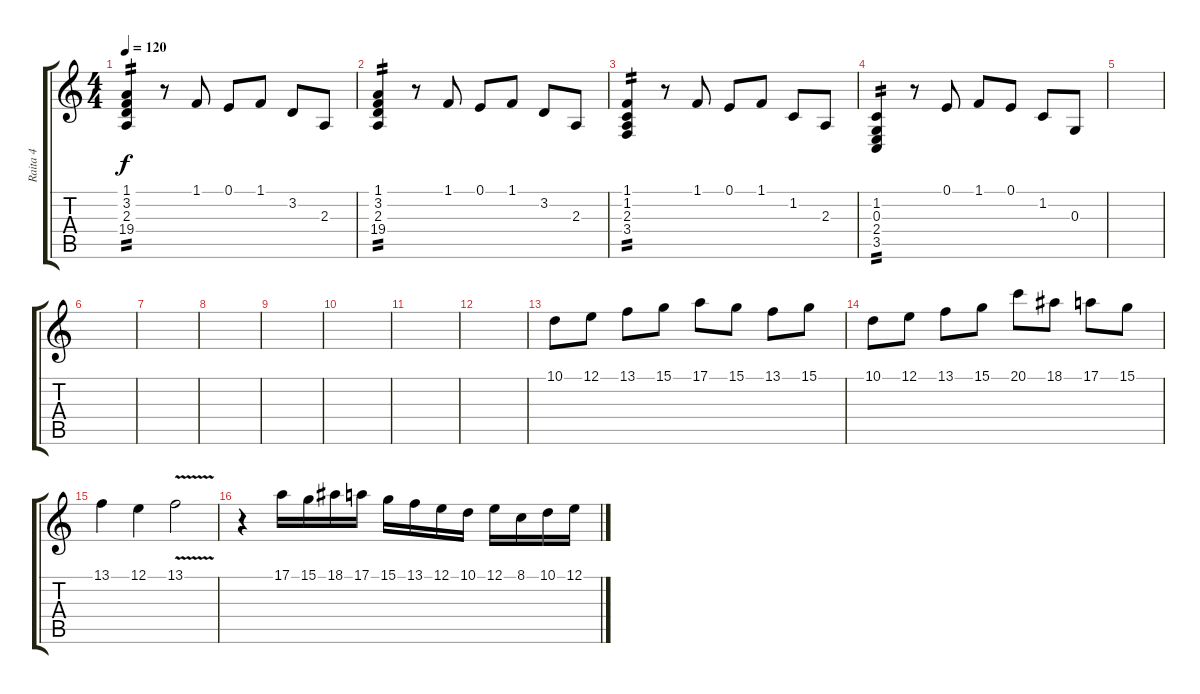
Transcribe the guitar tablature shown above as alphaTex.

\track ("Raita 4" "Raita 4") {instrument stringensemble1}
\staff {score tabs}
\tuning (E4 B3 G3 D3 A2 E2) {hide}
\ts (4 4)
\tempo 120
\clef g2
\ks c
(1.1 3.2 2.3 19.4).4{tp 2 dy f} r.8 1.1.8 0.1.8 1.1.8 3.2.8 2.3.8 |
(1.1 3.2 2.3 19.4).4{tp 2} r.8 1.1.8 0.1.8 1.1.8 3.2.8 2.3.8 |
(1.1 1.2 2.3 3.4).4{tp 2} r.8 1.1.8 0.1.8 1.1.8 1.2.8 2.3.8 |
(1.2 0.3 2.4 3.5).4{tp 2} r.8 0.1.8 1.1.8 0.1.8 1.2.8 0.3.8 |
|
|
|
|
|
|
|
|
10.1.8 12.1.8 13.1.8 15.1.8 17.1.8 15.1.8 13.1.8 15.1.8 |
10.1.8 12.1.8 13.1.8 15.1.8 20.1.8 18.1.8 17.1.8 15.1.8 |
13.1.4 12.1.4 13.1{v}.2 |
r.4 17.1.16 15.1.16 18.1.16 17.1.16 15.1.16 13.1.16 12.1.16 10.1.16 12.1.16 8.1.16 10.1.16 12.1.16
